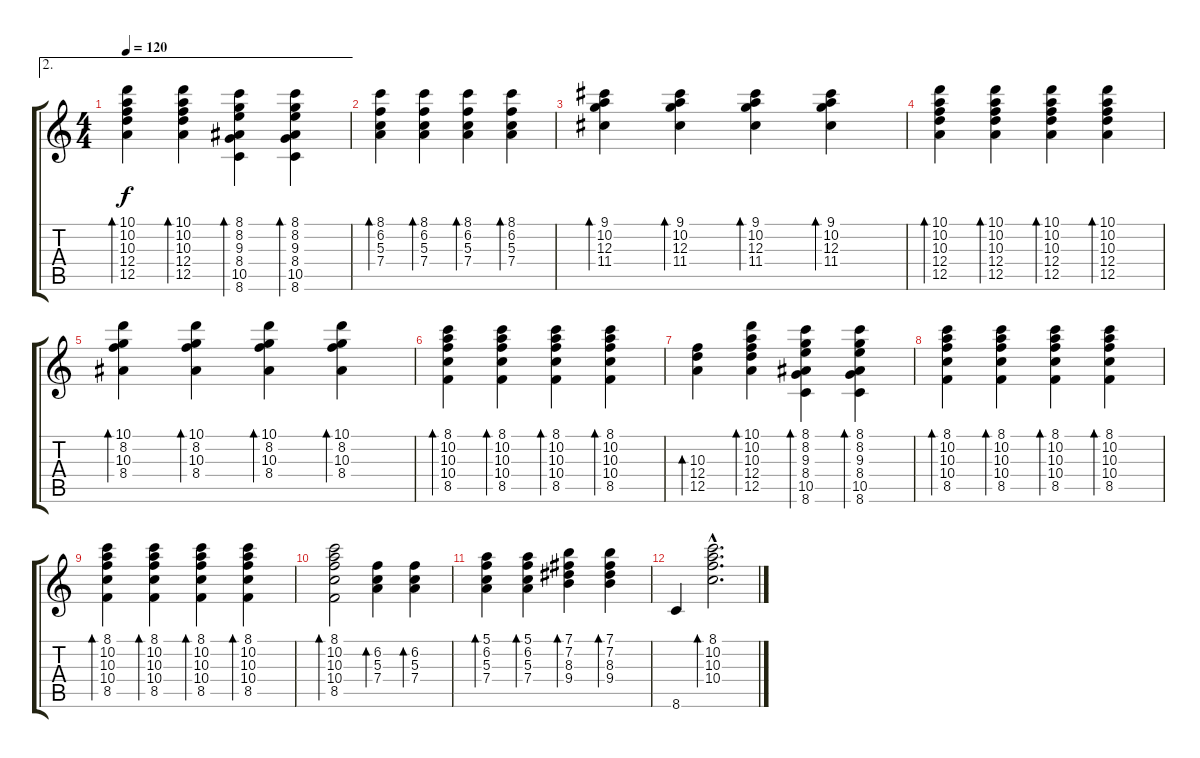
\track "" {instrument acousticguitarnylon}
\staff {score tabs}
\tuning (E4 B3 G3 D3 A2 E2) {hide}
\ae 2
\ts (4 4)
\tempo 120
\clef g2
\ks c
(10.1 10.2 10.3 12.4 12.5).4{bd 60 dy f} (10.1 10.2 10.3 12.4 12.5).4{bd 60} (8.1 8.2 9.3 8.4 10.5 8.6).4{bd 60} (8.1 8.2 9.3 8.4 10.5 8.6).4{bd 60} |
(8.1 6.2 5.3 7.4).4{bd 60} (8.1 6.2 5.3 7.4).4{bd 60} (8.1 6.2 5.3 7.4).4{bd 60} (8.1 6.2 5.3 7.4).4{bd 60} |
(9.1 10.2 12.3 11.4).4{bd 60} (9.1 10.2 12.3 11.4).4{bd 60} (9.1 10.2 12.3 11.4).4{bd 60} (9.1 10.2 12.3 11.4).4{bd 60} |
(10.1 10.2 10.3 12.4 12.5).4{bd 60} (10.1 10.2 10.3 12.4 12.5).4{bd 60} (10.1 10.2 10.3 12.4 12.5).4{bd 60} (10.1 10.2 10.3 12.4 12.5).4{bd 60} |
(10.1 8.2 10.3 8.4).4{bd 60} (10.1 8.2 10.3 8.4).4{bd 60} (10.1 8.2 10.3 8.4).4{bd 60} (10.1 8.2 10.3 8.4).4{bd 60} |
(8.1 10.2 10.3 10.4 8.5).4{bd 60} (8.1 10.2 10.3 10.4 8.5).4{bd 60} (8.1 10.2 10.3 10.4 8.5).4{bd 60} (8.1 10.2 10.3 10.4 8.5).4{bd 60} |
(10.3 12.4 12.5).4{bd 60} (10.1 10.2 10.3 12.4 12.5).4{bd 60} (8.1 8.2 9.3 8.4 10.5 8.6).4{bd 60} (8.1 8.2 9.3 8.4 10.5 8.6).4{bd 60} |
(8.1 10.2 10.3 10.4 8.5).4{bd 60} (8.1 10.2 10.3 10.4 8.5).4{bd 60} (8.1 10.2 10.3 10.4 8.5).4{bd 60} (8.1 10.2 10.3 10.4 8.5).4{bd 60} |
(8.1 10.2 10.3 10.4 8.5).4{bd 60} (8.1 10.2 10.3 10.4 8.5).4{bd 60} (8.1 10.2 10.3 10.4 8.5).4{bd 60} (8.1 10.2 10.3 10.4 8.5).4{bd 60} |
(8.1 10.2 10.3 10.4 8.5).2{bd 60} (6.2 5.3 7.4).4{bd 120} (6.2 5.3 7.4).4{bd 120} |
(5.1 6.2 5.3 7.4).4{bd 120} (5.1 6.2 5.3 7.4).4{bd 120} (7.1 7.2 8.3 9.4).4{bd 120} (7.1 7.2 8.3 9.4).4{bd 120} |
8.6.4 (8.1{hac} 10.2{hac} 10.3{hac} 10.4{hac}).2{d bd 480}
